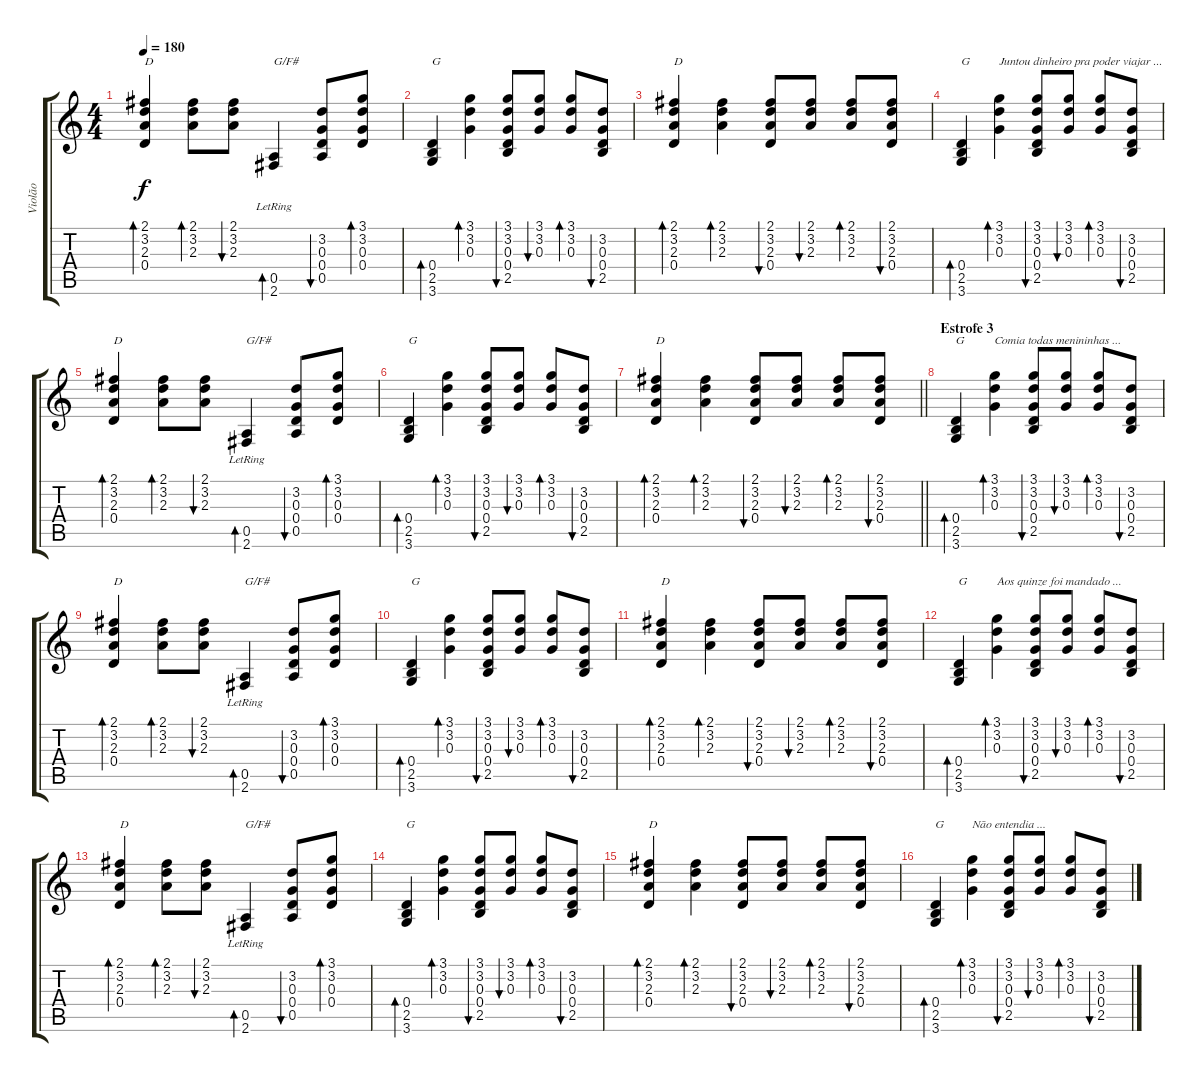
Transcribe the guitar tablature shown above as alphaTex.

\track ("Violão" "Violão") {instrument acousticguitarsteel}
\staff {score tabs}
\tuning (E4 B3 G3 D3 A2 E2) {hide}
\ts (4 4)
\tempo 180
\clef g2
\ks c
(2.1 3.2 2.3 0.4).4{bd 60 txt "D" dy f} (2.1 3.2 2.3).8{bd 60} (2.1 3.2 2.3).8{bu 60} (0.5 2.6{lr}).4{bd 60 txt "G/F#"} (3.2 0.3 0.4 0.5).8{bu 60} (3.1 3.2 0.3 0.4).8{bd 60} |
(0.4 2.5 3.6).4{bd 60 txt "G"} (3.1 3.2 0.3).4{bd 60} (3.1 3.2 0.3 0.4 2.5).8{bu 60} (3.1 3.2 0.3).8{bu 60} (3.1 3.2 0.3).8{bd 60} (3.2 0.3 0.4 2.5).8{bu 60} |
(2.1 3.2 2.3 0.4).4{bd 60 txt "D"} (2.1 3.2 2.3).4{bd 60} (2.1 3.2 2.3 0.4).8{bu 60} (2.1 3.2 2.3).8{bu 60} (2.1 3.2 2.3).8{bd 60} (2.1 3.2 2.3 0.4).8{bu 60} |
(0.4 2.5 3.6).4{bd 60 txt "G"} (3.1 3.2 0.3).4{bd 60 txt "Juntou dinheiro pra poder viajar ..."} (3.1 3.2 0.3 0.4 2.5).8{bu 60} (3.1 3.2 0.3).8{bu 60} (3.1 3.2 0.3).8{bd 60} (3.2 0.3 0.4 2.5).8{bu 60} |
(2.1 3.2 2.3 0.4).4{bd 60 txt "D"} (2.1 3.2 2.3).8{bd 60} (2.1 3.2 2.3).8{bu 60} (0.5 2.6{lr}).4{bd 60 txt "G/F#"} (3.2 0.3 0.4 0.5).8{bu 60} (3.1 3.2 0.3 0.4).8{bd 60} |
(0.4 2.5 3.6).4{bd 60 txt "G"} (3.1 3.2 0.3).4{bd 60} (3.1 3.2 0.3 0.4 2.5).8{bu 60} (3.1 3.2 0.3).8{bu 60} (3.1 3.2 0.3).8{bd 60} (3.2 0.3 0.4 2.5).8{bu 60} |
\barLineRight lightlight
(2.1 3.2 2.3 0.4).4{bd 60 txt "D"} (2.1 3.2 2.3).4{bd 60} (2.1 3.2 2.3 0.4).8{bu 60} (2.1 3.2 2.3).8{bu 60} (2.1 3.2 2.3).8{bd 60} (2.1 3.2 2.3 0.4).8{bu 60} |
\section ("" "Estrofe 3")
(0.4 2.5 3.6).4{bd 60 txt "G"} (3.1 3.2 0.3).4{bd 60 txt "Comia todas menininhas ..."} (3.1 3.2 0.3 0.4 2.5).8{bu 60} (3.1 3.2 0.3).8{bu 60} (3.1 3.2 0.3).8{bd 60} (3.2 0.3 0.4 2.5).8{bu 60} |
(2.1 3.2 2.3 0.4).4{bd 60 txt "D"} (2.1 3.2 2.3).8{bd 60} (2.1 3.2 2.3).8{bu 60} (0.5 2.6{lr}).4{bd 60 txt "G/F#"} (3.2 0.3 0.4 0.5).8{bu 60} (3.1 3.2 0.3 0.4).8{bd 60} |
(0.4 2.5 3.6).4{bd 60 txt "G"} (3.1 3.2 0.3).4{bd 60} (3.1 3.2 0.3 0.4 2.5).8{bu 60} (3.1 3.2 0.3).8{bu 60} (3.1 3.2 0.3).8{bd 60} (3.2 0.3 0.4 2.5).8{bu 60} |
(2.1 3.2 2.3 0.4).4{bd 60 txt "D"} (2.1 3.2 2.3).4{bd 60} (2.1 3.2 2.3 0.4).8{bu 60} (2.1 3.2 2.3).8{bu 60} (2.1 3.2 2.3).8{bd 60} (2.1 3.2 2.3 0.4).8{bu 60} |
(0.4 2.5 3.6).4{bd 60 txt "G"} (3.1 3.2 0.3).4{bd 60 txt "Aos quinze foi mandado ..."} (3.1 3.2 0.3 0.4 2.5).8{bu 60} (3.1 3.2 0.3).8{bu 60} (3.1 3.2 0.3).8{bd 60} (3.2 0.3 0.4 2.5).8{bu 60} |
(2.1 3.2 2.3 0.4).4{bd 60 txt "D"} (2.1 3.2 2.3).8{bd 60} (2.1 3.2 2.3).8{bu 60} (0.5 2.6{lr}).4{bd 60 txt "G/F#"} (3.2 0.3 0.4 0.5).8{bu 60} (3.1 3.2 0.3 0.4).8{bd 60} |
(0.4 2.5 3.6).4{bd 60 txt "G"} (3.1 3.2 0.3).4{bd 60} (3.1 3.2 0.3 0.4 2.5).8{bu 60} (3.1 3.2 0.3).8{bu 60} (3.1 3.2 0.3).8{bd 60} (3.2 0.3 0.4 2.5).8{bu 60} |
(2.1 3.2 2.3 0.4).4{bd 60 txt "D"} (2.1 3.2 2.3).4{bd 60} (2.1 3.2 2.3 0.4).8{bu 60} (2.1 3.2 2.3).8{bu 60} (2.1 3.2 2.3).8{bd 60} (2.1 3.2 2.3 0.4).8{bu 60} |
(0.4 2.5 3.6).4{bd 60 txt "G"} (3.1 3.2 0.3).4{bd 60 txt "Não entendia ..."} (3.1 3.2 0.3 0.4 2.5).8{bu 60} (3.1 3.2 0.3).8{bu 60} (3.1 3.2 0.3).8{bd 60} (3.2 0.3 0.4 2.5).8{bu 60}
